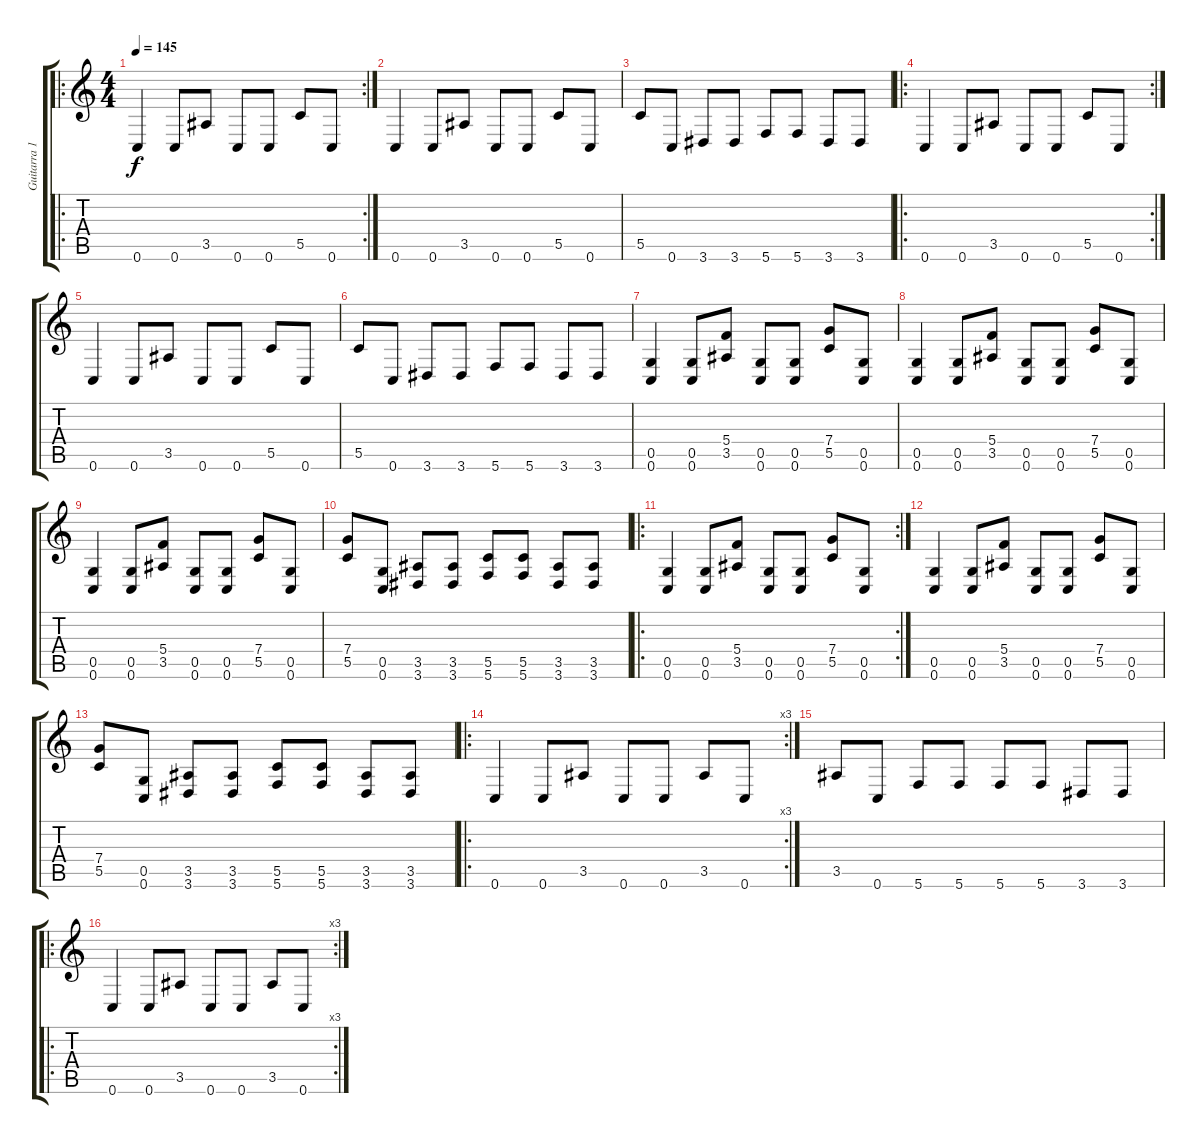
\track ("Guitarra 1" "Guitarra 1") {instrument distortionguitar}
\staff {score tabs}
\tuning (D4 A3 F3 C3 G2 C2) {hide}
\ro
\rc 2
\ts (4 4)
\tempo 145
\clef g2
\ks c
0.6.4{dy f instrument distortionguitar} 0.6.8 3.5.8 0.6.8 0.6.8 5.5.8 0.6.8 |
0.6.4 0.6.8 3.5.8 0.6.8 0.6.8 5.5.8 0.6.8 |
5.5.8 0.6.8 3.6.8 3.6.8 5.6.8 5.6.8 3.6.8 3.6.8 |
\ro
\rc 2
0.6.4 0.6.8 3.5.8 0.6.8 0.6.8 5.5.8 0.6.8 |
0.6.4 0.6.8 3.5.8 0.6.8 0.6.8 5.5.8 0.6.8 |
5.5.8 0.6.8 3.6.8 3.6.8 5.6.8 5.6.8 3.6.8 3.6.8 |
(0.5 0.6).4 (0.5 0.6).8 (5.4 3.5).8 (0.5 0.6).8 (0.5 0.6).8 (7.4 5.5).8 (0.5 0.6).8 |
(0.5 0.6).4 (0.5 0.6).8 (5.4 3.5).8 (0.5 0.6).8 (0.5 0.6).8 (7.4 5.5).8 (0.5 0.6).8 |
(0.5 0.6).4 (0.5 0.6).8 (5.4 3.5).8 (0.5 0.6).8 (0.5 0.6).8 (7.4 5.5).8 (0.5 0.6).8 |
(7.4 5.5).8 (0.5 0.6).8 (3.5 3.6).8 (3.5 3.6).8 (5.5 5.6).8 (5.5 5.6).8 (3.5 3.6).8 (3.5 3.6).8 |
\ro
\rc 2
(0.5 0.6).4 (0.5 0.6).8 (5.4 3.5).8 (0.5 0.6).8 (0.5 0.6).8 (7.4 5.5).8 (0.5 0.6).8 |
(0.5 0.6).4 (0.5 0.6).8 (5.4 3.5).8 (0.5 0.6).8 (0.5 0.6).8 (7.4 5.5).8 (0.5 0.6).8 |
(7.4 5.5).8 (0.5 0.6).8 (3.5 3.6).8 (3.5 3.6).8 (5.5 5.6).8 (5.5 5.6).8 (3.5 3.6).8 (3.5 3.6).8 |
\ro
\rc 3
0.6.4 0.6.8 3.5.8 0.6.8 0.6.8 3.5.8 0.6.8 |
3.5.8 0.6.8 5.6.8 5.6.8 5.6.8 5.6.8 3.6.8 3.6.8 |
\ro
\rc 3
0.6.4 0.6.8 3.5.8 0.6.8 0.6.8 3.5.8 0.6.8
